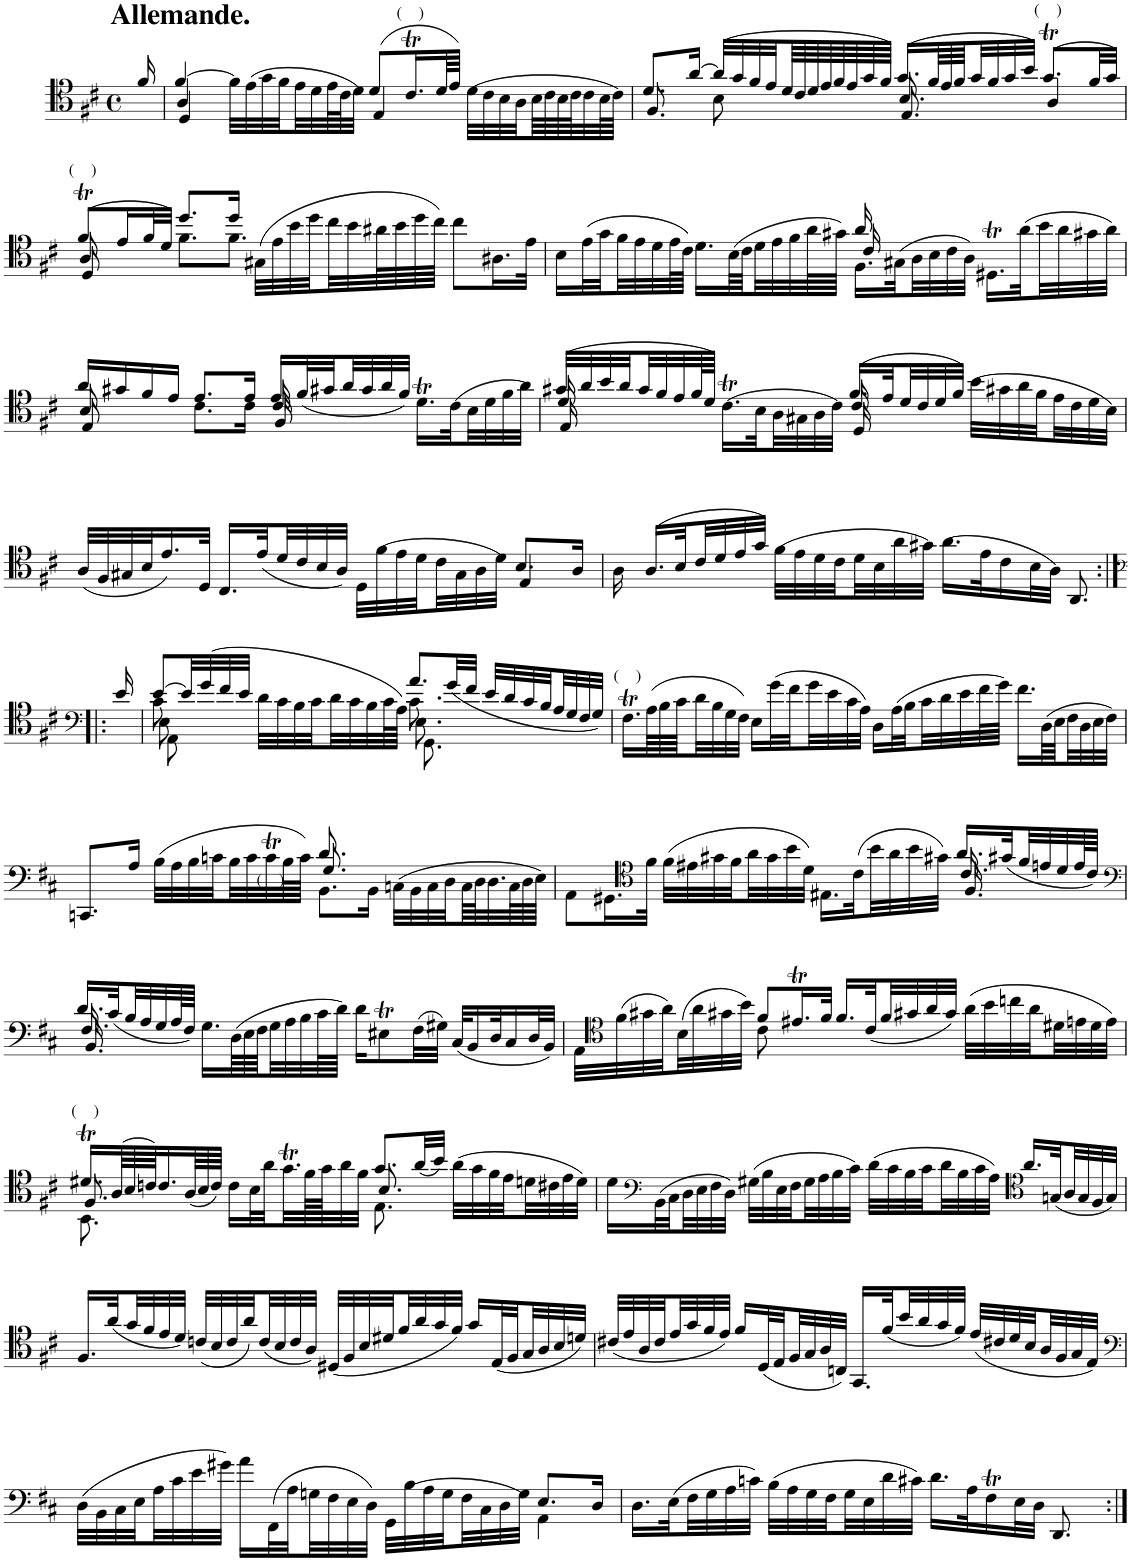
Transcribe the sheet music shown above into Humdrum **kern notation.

**kern
*part1
*staff1
*I"Violoncello
*I'Vc.
*clefC4
*k[f#c#]
*M4/4
*met(c)
=1
!LO:TX:a:B:t=Allemande.
16f#/
=2
*^
*	*^
[4f#/	4D/	4A/
32f#\LLL]	4ryy	2.ryy
(32e\	.	.
32g\	.	.
32f#\	.	.
32e\	.	.
32d\	.	.
64e\L	.	.
64c#\J	.	.
32d\JJJ)	.	.
(8d/L	4E/	.
!LO:TX:a:t=(    )	!	!
16.c#t/L	.	.
64d/LL	.	.
64e/JJJJ)	.	.
(32d\LLL	4ryy	.
32c#\	.	.
32B\	.	.
32A\	.	.
64B\L	.	.
64c#\	.	.
64B\	.	.
64c#\J	.	.
32c#\	.	.
64B\L	.	.
64c#\JJJJ)	.	.
=3	=3	=3
8.d/L	8.F#/	2ryy
[16a/Jk	16ryy	.
(32a/LLL]	8B\	.
32g/	.	.
32f#/	.	.
32e/	.	.
64d/L	8ryy	.
64c#/	.	.
64d/	.	.
64e/	.	.
64f#/	.	.
64e/	.	.
64g/	.	.
64f#/JJJJ)	.	.
(16.g/LL	8.E/	8.B/
*Xtuplet	*	*
96f#/LL	.	.
96e/	.	.
96f#/J	.	.
32g/	.	.
32f#/	.	.
32g/	16ryy	4ryy
32b/JJJ)	.	.
!LO:TX:a:t=(    )	!	!
(8.gT/L	4A/	.
32f#/LL	.	16ryy
32g/JJJ)	.	.
!!LO:LB:g=z	!!	!!
=4	=4	=4
!LO:TX:a:t=(    )	!	!
(8f#t/L	8D/	8A/
16e/L	8ryy	2..ryy
32f#/L	.	.
32d/JJJ)	.	.
8.dd/L	8.f#\L	.
16dd/Jk	8.f#\J	.
(32G#X\LLL	.	.
32e\	.	.
32b\	.	.
32dd\	.	.
32cc#\	4.ryy	.
32b\	.	.
64a#X\L	.	.
64b\	.	.
64dd\	.	.
64cc#\JJJJ)	.	.
8cc#\L	.	.
16.A#X\L	.	.
32e\JJk	.	.
=5	=5	=5
16B\LL	2ryy	2ryy
(32e\L	.	.
32g\	.	.
32f#\	.	.
32e\	.	.
32d\	.	.
64e\L	.	.
64c#\JJJJ)	.	.
16.d\LL	.	.
(64B\LL	.	.
64c#\J	.	.
32d\	.	.
32e\	.	.
32f#\	.	.
64a\L	.	.
64g#X\JJJJ)	.	.
16.F#\LL	16a/	16c#/
.	4..ryy	4..ryy
(32G#X\L	.	.
32A\	.	.
32B\	.	.
32c#\	.	.
32A\JJJ)	.	.
16.D#Xt\LL	.	.
(32a\L	.	.
32b\	.	.
32a\	.	.
32g#X\	.	.
32a\JJJ)	.	.
!!LO:LB:g=z	!!	!!
=6	=6	=6
16a/LL	8E/	8B/
16g#X/	.	.
16f#/	8ryy	4.ryy
16e/JJ	.	.
8.e/L	8.c#\L	.
16e/Jk	16c#\Jk	.
16e/LL	16F#/	16c#/
(32f#/L	4..ryy	4..ryy
32g#X/	.	.
32a/	.	.
32g#/	.	.
32a/	.	.
32f#/JJJ)	.	.
16.dT\LL	.	.
(32c#\L	.	.
32B\	.	.
32d\	.	.
32f#\	.	.
32a\JJJ)	.	.
=7	=7	=7
(32g#X/LLL	16E/	16d/
32a/	.	.
32b/	4..ryy	4..ryy
32a/	.	.
32g#/	.	.
32f#/	.	.
32e/	.	.
64f#/L	.	.
64d/JJJJ)	.	.
(16.c#t\LL	.	.
32B\L	.	.
32A\	.	.
32G#X\	.	.
32A\	.	.
32c#\JJJ)	.	.
(16.f#/LL	16D/	16c#/
.	4..ryy	4..ryy
32e/L	.	.
32d/	.	.
32c#/	.	.
32d/	.	.
32f#/JJJ)	.	.
(32b\LLL	.	.
32g#X\	.	.
32a\	.	.
32f#\	.	.
32e\	.	.
32c#\	.	.
32d\	.	.
32B\JJJ)	.	.
*	*v	*v
!!LO:LB:g=z
=8	=8
(32A/LLL	2.ryy
32F#/	.
32G#X/	.
32B/J	.
16.e/)	.
32D/JJk	.
16.C#/LL	.
(32e/L	.
32d/	.
32c#/	.
32B/	.
32A/JJJ)	.
32D\LLL	.
(32f#\	.
32e\	.
32d\	.
32c#\	.
32G#\	.
32A\	.
32d\JJJ)	.
8.B/L	4E/
16A/Jk	.
=9	=9
(16.A/LL	16A\
.	2..ryy
32B/L	.
32c#/	.
32d/	.
32e/	.
32g/JJJ)	.
(32f#\LLL	.
32e\	.
32d\	.
32c#\	.
32d\	.
32B\	.
32a\	.
32g#X\JJJ)	.
(16.a\LL	.
32e\K	.
16c#\	.
32B\L	.
32A\JJJ)	.
8.AA/	.
*v	*v
!!LO:LB:g=z
=10:|!|:
*clefF4
16e/
=11
*^
*	*^
*	*	*^
[8e/L	8AA\	8c#\	8E\
32e/LL]	4.ryy	4.ryy	4.ryy
(32g/	.	.	.
32f#/	.	.	.
32e/JJJ	.	.	.
32d\LLL	.	.	.
32c#\	.	.	.
32B\	.	.	.
32c#\	.	.	.
32d\	.	.	.
32c#\	.	.	.
32B\	.	.	.
64c#\L	.	.	.
64A\JJJJ)	.	.	.
8.a/L	8.GG\	8.c#\	8.E\
(32g/LL	4ryy	4ryy	4ryy
32f#/JJJ	.	.	.
32e/LLL	.	.	.
32d/	.	.	.
32c#/	.	.	.
32B/	.	.	.
32A/	.	.	.
32G/	.	.	.
32F#/	16ryy	16ryy	16ryy
32G/JJJ)	.	.	.
*v	*v	*v	*v
=12
!LO:TX:a:t=(    )
16.F#t\LL
(96A\LL
96B\
96c#\J
32d\
32B\
32G\
32F#\JJJ)
16E\LL
(32g\L
32f#\
32g\
32e\
32c#\
32A\JJJ)
16D\LL
(32A\L
32B\
32c#\
32d\
32e\
64f#\L
64g\JJJJ)
16.f#\LL
(64D\LL
64E\J
32F#\
32D\
32E\
32F#\JJJ)
!!LO:LB:g=z
=13
*^
*	*^
8.CCn/L	2ryy	2ryy
16A/Jk	.	.
(32B\LLL	.	.
32A\	.	.
32B\	.	.
32cn\	.	.
32B\	.	.
32c\	.	.
!LO:TX:a:t=(    )	!	!
32cT\	.	.
64B\L	.	.
64c\JJJJ)	.	.
8.BB\L	8.d/	8.G/
16BB\Jk	4ryy	4ryy
(32Cn\LLL	.	.
32BB\	.	.
32C\	.	.
32D\	.	.
64C\L	.	.
64D\J	.	.
32.D\	.	.
.	16ryy	16ryy
64C\L	.	.
64D\	.	.
64E\JJJJ)	.	.
=14	=14	=14
8AA\L	2.ryy	2.ryy
16.GG#X\L	.	.
*clefC4	*	*
32f#\JJk	.	.
(32f#\LLL	.	.
32e#X\	.	.
32g#X\	.	.
32f#\	.	.
32a\	.	.
32g#\	.	.
32b\	.	.
32d\JJJ)	.	.
16.E#X\LL	.	.
(32c#\L	.	.
32b\	.	.
32a\	.	.
32b\	.	.
32g#X\JJJ)	.	.
16.a/LL	16.F#/	16.c#/
(32g#X/L	8ryy	8ryy
32f#/	.	.
32en/	.	.
32d/	.	.
64e/L	32ryy	32ryy
64c#/JJJJ)	.	.
!!LO:LB:g=z	!!	!!
=15	=15	=15
*clefF4	*	*
16.d/LL	16.BB/	16.F#/
(32c#/L	2ryy	2ryy
32B/	.	.
32A/	.	.
32G/	.	.
64A/L	.	.
64F#/JJJJ)	.	.
16.G\LL	.	.
(96D\LL	.	.
96E\	.	.
96F#\J	.	.
32G\	.	.
32A\	.	.
32B\	.	.
64c#\L	.	.
64d\JJJJ)	.	.
16d\KL	.	.
8E#Xt\	.	.
.	4ryy	4ryy
(32F#\LL	.	.
32G#X\JJJ)	.	.
(32C#/KLL	.	.
16BB/	.	.
32D/K	8ryy	8ryy
16C#/	.	.
32D/L	.	.
32BB/JJJ)	32ryy	32ryy
*	*v	*v
=16	=16
32AA\LLL	4ryy
*clefC4	*
(32f#\	.
32g#X\	.
32a\)	.
(32B\	.
32a\	.
32g#X\	.
32b\JJJ)	.
8f#/L	8c#\
16.e#Xt/L	2ryy
32f#/JJk	.
16.f#/LL	.
(32c#/L	.
32f#/	.
32g#X/	.
32a/	.
32g#/JJJ)	.
(32a\LLL	.
32b\	.
32ccn\	.
32a\	.
32d#X\	8ryy
32en\	.
32d#\	.
32e\JJJ)	.
!!LO:LB:g=z	!!
=17	=17
*	*^
!LO:TX:a:t=(    )	!	!
16.d#Xt/LL	8.BB\	8.F#/
(96A/LL	.	.
96B/	.	.
96cn/JJ)	.	.
16.c/	.	.
.	16ryy	16ryy
(96A/LL	.	.
96B/	.	.
96c/JJJJ)	.	.
*v	*v	*v
16c\LL
32B\L
32a\
32.gT\
128f#\LL
128g\JJ
32a\
32f#\JJJ
*^
*	*^
8.g/L	8.E\	8.B/
(32a/LL	4ryy	4ryy
32b/JJJ)	.	.
(32a\LLL	.	.
32g\	.	.
32f#\	.	.
32e\	.	.
32dn\	.	.
32c#X\	.	.
32e\	16ryy	16ryy
32d\JJJ)	.	.
*v	*v	*v
=18
16d\LL
*clefF4
(32BB\L
32C#\
32D\
32E\
32F#\
32D\JJJ)
(32G#X\LLL
32B\
32E\
32F#\
32G#\
32A\
32B\
32c#\JJJ)
(32d\LLL
32c#\
32B\
32c#\
32d\
32B\
32c#\
32A\JJJ)
*clefC4
16.a/LL
(32Gn/L
32A/
32G/
32F#/
32G/JJJ)
!!LO:LB:g=z
=19
16.F#/LL
(32a/L
32g/
32f#/
32e/
32d/JJJ)
(32cn/LLL
32B/
32c/
32a/)
(32c/
32B/
32c/
32A/JJJ)
(32D#X/LLL
32F#/
32B/
32d#X/
32f#/
32a/
32g/
32f#/JJJ)
16g/LL
(32E/L
32F#/
32G/
32A/
32B/
32dn/JJJ)
=20
(32c#X/LLL
32e/
32A/
32c#/
32e/
32g/
32f#/
32e/JJJ)
16f#/LL
(32D/L
32E/
32F#/
32G/
32A/
32Cn/JJJ)
16.GG/LL
(32f#/L
32b/
32a/
32g/
32f#/JJJ)
(32e/LLL
32c#X/
32d/
32B/
32A/
32F#/
32G/
32E/JJJ)
!!LO:LB:g=z
=21
*clefF4
*^
(32D\LLL	2.ryy
32BB\	.
32C#\	.
32E\	.
32A\	.
32c#\	.
32e\	.
32g#X\JJJ)	.
16a\LL	.
(32FF#\L	.
32A\	.
32Gn\	.
32F#\	.
32E\	.
32D\JJJ)	.
32GG\LLL	.
(32B\	.
32A\	.
32G\	.
32F#\	.
32C#\	.
32D\	.
32G\JJJ)	.
8.E/L	4AA\
16D/Jk	.
*v	*v
=22
16.D\LL
(32E\L
32F#\
32G\
32A\
32cn\JJJ)
(32B\LLL
32A\
32G\
32F#\
32G\
32E\
32d\
32c#X\JJJ)
16.d\LL
32A\K
16F#t\
32E\L
32D\JJJ
8.DD/
=:|!
*-
